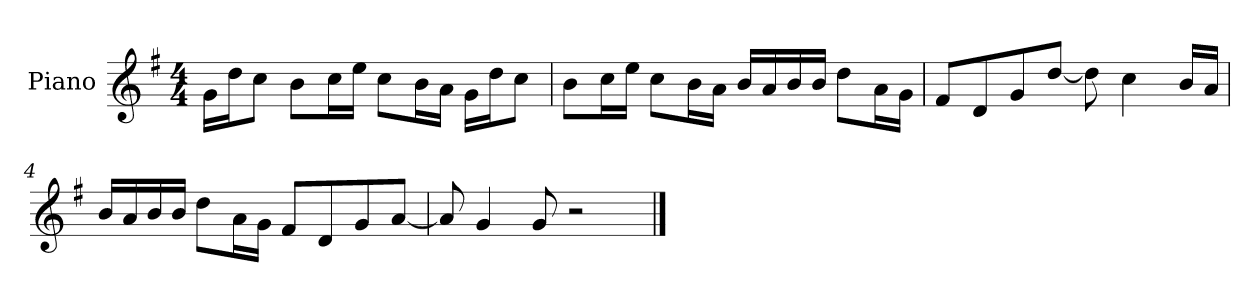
**kern
*part1
*staff1
*I"Piano
*I'P-no
*clefG2
*k[f#]
*M4/4
*MM90
=1
16g\LL
16dd\J
8cc\J
8b\L
16cc\L
16ee\JJ
8cc\L
16b\L
16a\JJ
16g\LL
16dd\J
8cc\J
=2
8b\L
16cc\L
16ee\JJ
8cc\L
16b\L
16a\JJ
16b/LL
16a/
16b/
16b/JJ
8dd\L
16a\L
16g\JJ
=3
8f#/L
8d/
8g/
[8dd/J
8dd\]
4cc\
16b/LL
16a/JJ
!!LO:LB:g=z
=4
16b/LL
16a/
16b/
16b/JJ
8dd\L
16a\L
16g\JJ
8f#/L
8d/
8g/
[8a/J
=5
8a/]
4g/
8g/
2r
==
*-
